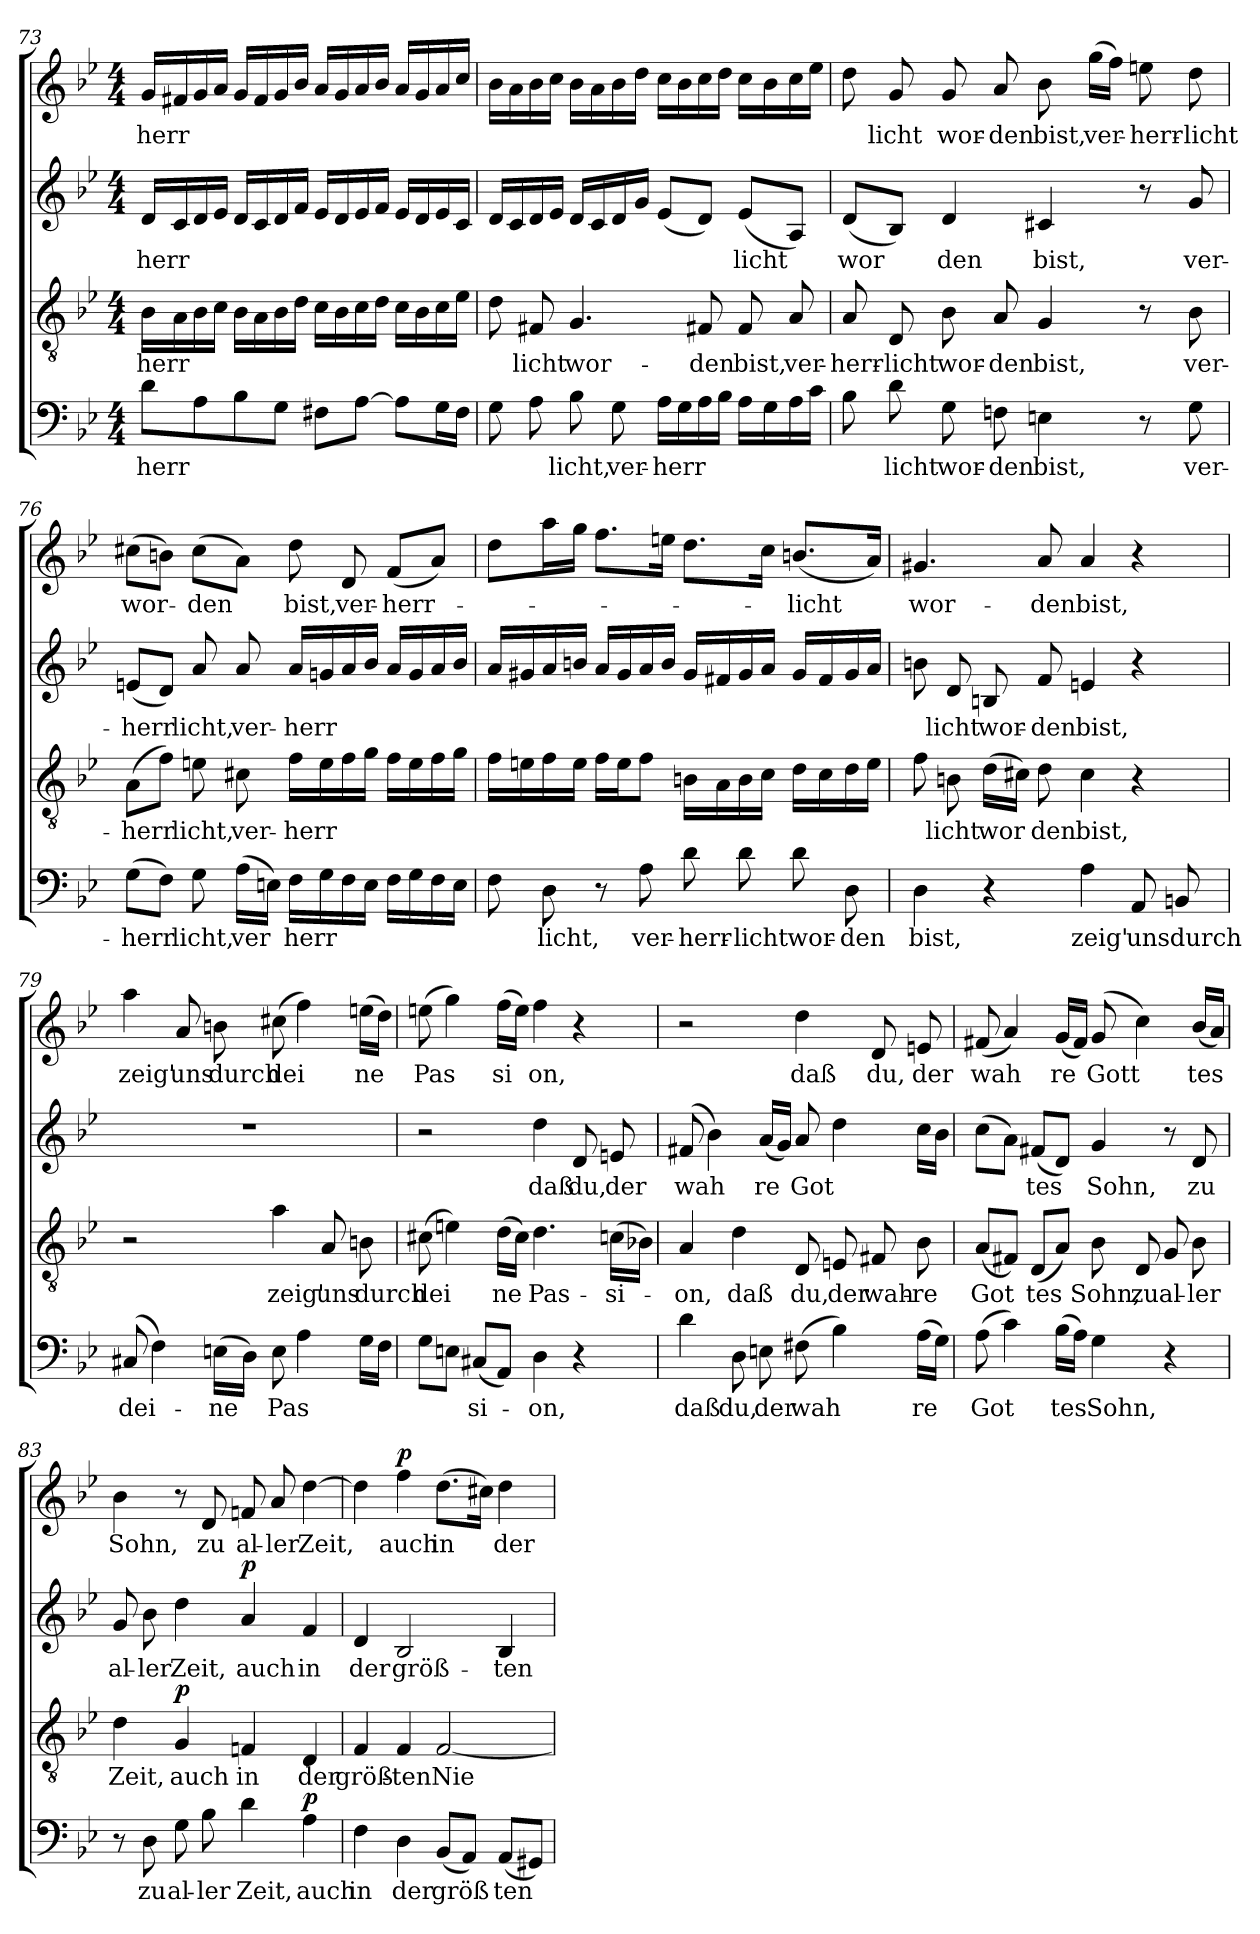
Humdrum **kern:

**kern	**text	**dynam	**kern	**text	**dynam	**kern	**text	**dynam	**kern	**text	**dynam
*part4	*part4	*part4	*part3	*part3	*part3	*part2	*part2	*part2	*part1	*part1	*part1
*staff4	*staff4	*staff4	*staff3	*staff3	*staff3	*staff2	*staff2	*staff2	*staff1	*staff1	*staff1
!!LO:LB:g=z
*clefF4	*	*	*clefGv2	*	*	*clefG2	*	*	*clefG2	*	*
*k[b-e-]	*	*	*k[b-e-]	*	*	*k[b-e-]	*	*	*k[b-e-]	*	*
*B-:	*	*	*B-:	*	*	*B-:	*	*	*B-:	*	*
*M4/4	*	*	*M4/4	*	*	*M4/4	*	*	*M4/4	*	*
=73	=73	=73	=73	=73	=73	=73	=73	=73	=73	=73	=73
!	!LO:LY:b	!	!	!LO:LY:b	!	!	!LO:LY:b	!	!	!LO:LY:b	!
8d\L	-herr	.	16B-\LL	-herr	.	16d/LL	-herr	.	16g/LL	-herr	.
.	.	.	16A\	.	.	16c/	.	.	16f#X/	.	.
8A\	.	.	16B-\	.	.	16d/	.	.	16g/	.	.
.	.	.	16c\JJ	.	.	16e-/JJ	.	.	16a/JJ	.	.
8B-\	.	.	16B-\LL	.	.	16d/LL	.	.	16g/LL	.	.
.	.	.	16A\	.	.	16c/	.	.	16f#/	.	.
8G\J	.	.	16B-\	.	.	16d/	.	.	16g/	.	.
.	.	.	16d\JJ	.	.	16f/JJ	.	.	16b-/JJ	.	.
8F#X\L	.	.	16c\LL	.	.	16e-/LL	.	.	16a/LL	.	.
.	.	.	16B-\	.	.	16d/	.	.	16g/	.	.
[8A\J	.	.	16c\	.	.	16e-/	.	.	16a/	.	.
.	.	.	16d\JJ	.	.	16f/JJ	.	.	16b-/JJ	.	.
8A\L]	.	.	16c\LL	.	.	16e-/LL	.	.	16a/LL	.	.
.	.	.	16B-\	.	.	16d/	.	.	16g/	.	.
16G\L	.	.	16c\	.	.	16e-/	.	.	16a/	.	.
16F#\JJ	.	.	16e-\JJ	.	.	16c/JJ	.	.	16cc/JJ	.	.
=74	=74	=74	=74	=74	=74	=74	=74	=74	=74	=74	=74
8G\	.	.	8d\	.	.	16d/LL	.	.	16b-\LL	.	.
.	.	.	.	.	.	16c/	.	.	16a\	.	.
!	!	!	!	!LO:LY:b	!	!	!	!	!	!	!
8A\	.	.	8F#X/	licht	.	16d/	.	.	16b-\	.	.
.	.	.	.	.	.	16e-/JJ	.	.	16cc\JJ	.	.
!	!LO:LY:b	!	!	!LO:LY:b	!	!	!	!	!	!	!
8B-\	licht,	.	4.G/	wor-	.	16d/LL	.	.	16b-\LL	.	.
.	.	.	.	.	.	16c/	.	.	16a\	.	.
!	!LO:LY:b	!	!	!	!	!	!	!	!	!	!
8G\	ver-	.	.	.	.	16d/	.	.	16b-\	.	.
.	.	.	.	.	.	16g/JJ	.	.	16dd\JJ	.	.
!	!LO:LY:b	!	!	!	!	!	!	!	!	!	!
16A\LL	-herr	.	.	.	.	(<8e-/L	.	.	16cc\LL	.	.
16G\	.	.	.	.	.	.	.	.	16b-\	.	.
!	!	!	!	!LO:LY:b	!	!	!	!	!	!	!
16A\	.	.	8F#X/	-den	.	8d/J)	.	.	16cc\	.	.
16B-\JJ	.	.	.	.	.	.	.	.	16dd\JJ	.	.
!	!	!	!	!LO:LY:b	!	!	!LO:LY:b	!	!	!	!
16A\LL	.	.	8F#/	bist,	.	(<8e-/L	licht	.	16cc\LL	.	.
16G\	.	.	.	.	.	.	.	.	16b-\	.	.
!	!	!	!	!LO:LY:b	!	!	!	!	!	!	!
16A\	.	.	8A/	ver-	.	8A/J)	.	.	16cc\	.	.
16c\JJ	.	.	.	.	.	.	.	.	16ee-\JJ	.	.
!!LO:LB:g=z
=75	=75	=75	=75	=75	=75	=75	=75	=75	=75	=75	=75
!	!	!	!	!LO:LY:b	!	!	!LO:LY:b	!	!	!	!
8B-\	.	.	8A/	-herr-	.	(<8d/L	wor	.	8dd\	.	.
!	!LO:LY:b	!	!	!LO:LY:b	!	!	!	!	!	!LO:LY:b	!
8d\	licht	.	8D/	-licht	.	8B-/J)	.	.	8g/	licht	.
!	!LO:LY:b	!	!	!LO:LY:b	!	!	!LO:LY:b	!	!	!LO:LY:b	!
8G\	wor-	.	8B-\	wor-	.	4d/	den	.	8g/	wor-	.
!	!LO:LY:b	!	!	!LO:LY:b	!	!	!	!	!	!LO:LY:b	!
8Fn\	-den	.	8A/	-den	.	.	.	.	8a/	-den	.
!	!LO:LY:b	!	!	!LO:LY:b	!	!	!LO:LY:b	!	!	!LO:LY:b	!
4En\	bist,	.	4G/	bist,	.	4c#X/	bist,	.	8b-\	bist,	.
!	!	!	!	!	!	!	!	!	!	!LO:LY:b	!
.	.	.	.	.	.	.	.	.	(>16gg\LL	ver-	.
.	.	.	.	.	.	.	.	.	16ff\JJ)	.	.
!	!	!	!	!	!	!	!	!	!	!LO:LY:b	!
8r	.	.	8r	.	.	8r	.	.	8een\	-herr-	.
!	!LO:LY:b	!	!	!LO:LY:b	!	!	!LO:LY:b	!	!	!LO:LY:b	!
8G\	ver-	.	8B-\	ver-	.	8g/	ver-	.	8dd\	-licht	.
=76	=76	=76	=76	=76	=76	=76	=76	=76	=76	=76	=76
!	!LO:LY:b	!	!	!LO:LY:b	!	!	!LO:LY:b	!	!	!LO:LY:b	!
(>8G\L	-herr	.	(>8A\L	-herr	.	(<8en/L	-herr	.	(>8cc#X\L	wor-	.
8F\J)	.	.	8f\J)	.	.	8d/J)	.	.	8bn\J)	.	.
!	!LO:LY:b	!	!	!LO:LY:b	!	!	!LO:LY:b	!	!	!LO:LY:b	!
8G\	licht,	.	8en\	licht,	.	8a/	licht,	.	(>8cc#\L	-den	.
!	!LO:LY:b	!	!	!LO:LY:b	!	!	!LO:LY:b	!	!	!	!
(>16A\LL	ver	.	8c#X\	ver-	.	8a/	ver-	.	8a\J)	.	.
16En\JJ)	.	.	.	.	.	.	.	.	.	.	.
!	!LO:LY:b	!	!	!LO:LY:b	!	!	!LO:LY:b	!	!	!LO:LY:b	!
16F\LL	herr	.	16f\LL	-herr	.	16a/LL	-herr	.	8dd\	bist,	.
16G\	.	.	16e\	.	.	16gn/	.	.	.	.	.
!	!	!	!	!	!	!	!	!	!	!LO:LY:b	!
16F\	.	.	16f\	.	.	16a/	.	.	8d/	ver-	.
16E\JJ	.	.	16g\JJ	.	.	16b-/JJ	.	.	.	.	.
!	!	!	!	!	!	!	!	!	!	!LO:LY:b	!
16F\LL	.	.	16f\LL	.	.	16a/LL	.	.	(<8f/L	-herr-	.
16G\	.	.	16e\	.	.	16g/	.	.	.	.	.
16F\	.	.	16f\	.	.	16a/	.	.	8a/J)	.	.
16E\JJ	.	.	16g\JJ	.	.	16b-/JJ	.	.	.	.	.
!!LO:PB:g=z
=77	=77	=77	=77	=77	=77	=77	=77	=77	=77	=77	=77
8F\	.	.	16f\LL	.	.	16a/LL	.	.	8dd\L	.	.
.	.	.	16en\	.	.	16g#X/	.	.	.	.	.
!	!LO:LY:b	!	!	!	!	!	!	!	!	!	!
8D\	licht,	.	16f\	.	.	16a/	.	.	16aa\L	.	.
.	.	.	16e\JJ	.	.	16bn/JJ	.	.	16gg\JJ	.	.
8r	.	.	16f\LL	.	.	16a/LL	.	.	8.ff\L	.	.
.	.	.	16e\J	.	.	16g#/	.	.	.	.	.
!	!LO:LY:b	!	!	!	!	!	!	!	!	!	!
8A\	ver-	.	8f\J	.	.	16a/	.	.	.	.	.
.	.	.	.	.	.	16b/JJ	.	.	16een\Jk	.	.
!	!LO:LY:b	!	!	!	!	!	!	!	!	!	!
8d\	-herr-	.	16Bn\LL	.	.	16g#/LL	.	.	8.dd\L	.	.
.	.	.	16A\	.	.	16f#X/	.	.	.	.	.
!	!LO:LY:b	!	!	!	!	!	!	!	!	!	!
8d\	-licht	.	16B\	.	.	16g#/	.	.	.	.	.
.	.	.	16c\JJ	.	.	16a/JJ	.	.	16cc\Jk	.	.
!	!LO:LY:b	!	!	!	!	!	!	!	!	!LO:LY:b	!
8d\	wor-	.	16d\LL	.	.	16g#/LL	.	.	(<8.bn/L	-licht	.
.	.	.	16c\	.	.	16f#/	.	.	.	.	.
!	!LO:LY:b	!	!	!	!	!	!	!	!	!	!
8D\	-den	.	16d\	.	.	16g#/	.	.	.	.	.
.	.	.	16e\JJ	.	.	16a/JJ	.	.	16a/Jk)	.	.
=78	=78	=78	=78	=78	=78	=78	=78	=78	=78	=78	=78
!	!LO:LY:b	!	!	!	!	!	!	!	!	!LO:LY:b	!
4D\	bist,	.	8f\	.	.	8bn\	.	.	4.g#X/	wor-	.
!	!	!	!	!LO:LY:b	!	!	!LO:LY:b	!	!	!	!
.	.	.	8Bn\	licht	.	8d/	licht	.	.	.	.
!	!	!	!	!LO:LY:b	!	!	!LO:LY:b	!	!	!	!
4r	.	.	(>16d\LL	wor	.	8Bn/	wor-	.	.	.	.
.	.	.	16c#X\JJ)	.	.	.	.	.	.	.	.
!	!	!	!	!LO:LY:b	!	!	!LO:LY:b	!	!	!LO:LY:b	!
.	.	.	8d\	den	.	8f/	-den	.	8a/	-den	.
!	!LO:LY:b	!	!	!LO:LY:b	!	!	!LO:LY:b	!	!	!LO:LY:b	!
4A\	zeig'	.	4c#\	bist,	.	4en/	bist,	.	4a/	bist,	.
!	!LO:LY:b	!	!	!	!	!	!	!	!	!	!
8AA/	uns	.	4r	.	.	4r	.	.	4r	.	.
!	!LO:LY:b	!	!	!	!	!	!	!	!	!	!
8BBn/	durch	.	.	.	.	.	.	.	.	.	.
!!LO:LB:g=z
=79	=79	=79	=79	=79	=79	=79	=79	=79	=79	=79	=79
!	!LO:LY:b	!	!	!	!	!	!	!	!	!LO:LY:b	!
(<8C#X/	dei-	.	2r	.	.	1r	.	.	4aa\	zeig'	.
4F\)	.	.	.	.	.	.	.	.	.	.	.
!	!	!	!	!	!	!	!	!	!	!LO:LY:b	!
.	.	.	.	.	.	.	.	.	8a/	uns	.
!	!LO:LY:b	!	!	!	!	!	!	!	!	!LO:LY:b	!
(>16En\LL	-ne	.	.	.	.	.	.	.	8bn\	durch	.
16D\JJ)	.	.	.	.	.	.	.	.	.	.	.
!	!LO:LY:b	!	!	!LO:LY:b	!	!	!	!	!	!LO:LY:b	!
8E\	Pas	.	4a\	zeig'	.	.	.	.	(>8cc#X\	dei	.
4A\	.	.	.	.	.	.	.	.	4ff\)	.	.
!	!	!	!	!LO:LY:b	!	!	!	!	!	!	!
.	.	.	8A/	uns	.	.	.	.	.	.	.
!	!	!	!	!LO:LY:b	!	!	!	!	!	!LO:LY:b	!
16G\LL	.	.	8Bn\	durch	.	.	.	.	(>16een\LL	ne	.
16F\JJ	.	.	.	.	.	.	.	.	16dd\JJ)	.	.
=80	=80	=80	=80	=80	=80	=80	=80	=80	=80	=80	=80
!	!	!	!	!LO:LY:b	!	!	!	!	!	!LO:LY:b	!
8G\L	.	.	(>8c#X\	dei	.	2r	.	.	(>8een\	Pas	.
8En\J	.	.	4en\)	.	.	.	.	.	4gg\)	.	.
!	!LO:LY:b	!	!	!	!	!	!	!	!	!	!
(<8C#X/L	si-	.	.	.	.	.	.	.	.	.	.
!	!	!	!	!LO:LY:b	!	!	!	!	!	!LO:LY:b	!
8AA/J)	.	.	(>16d\LL	ne	.	.	.	.	(>16ff\LL	si	.
.	.	.	16c#\JJ)	.	.	.	.	.	16ee\JJ)	.	.
!	!LO:LY:b	!	!	!LO:LY:b	!	!	!LO:LY:b	!	!	!LO:LY:b	!
4D\	-on,	.	4.d\	Pas-	.	4dd\	daß	.	4ff\	on,	.
!	!	!	!	!	!	!	!LO:LY:b	!	!	!	!
4r	.	.	.	.	.	8d/	du,	.	4r	.	.
!	!	!	!	!LO:LY:b	!	!	!LO:LY:b	!	!	!	!
.	.	.	(>16cn\LL	-si-	.	8en/	der	.	.	.	.
.	.	.	16B-X\JJ)	.	.	.	.	.	.	.	.
=81	=81	=81	=81	=81	=81	=81	=81	=81	=81	=81	=81
!	!LO:LY:b	!	!	!LO:LY:b	!	!	!LO:LY:b	!	!	!	!
4d\	daß	.	4A/	-on,	.	(<8f#X/	wah	.	2r	.	.
.	.	.	.	.	.	4b-\)	.	.	.	.	.
!	!LO:LY:b	!	!	!LO:LY:b	!	!	!	!	!	!	!
8D\	du,	.	4d\	daß	.	.	.	.	.	.	.
!	!LO:LY:b	!	!	!	!	!	!LO:LY:b	!	!	!	!
8En\	der	.	.	.	.	(<16a/LL	re	.	.	.	.
.	.	.	.	.	.	16g/JJ)	.	.	.	.	.
!	!LO:LY:b	!	!	!LO:LY:b	!	!	!LO:LY:b	!	!	!LO:LY:b	!
(>8F#X\	wah	.	8D/	du,	.	8a/	Got	.	4dd\	daß	.
!	!	!	!	!LO:LY:b	!	!	!	!	!	!	!
4B-\)	.	.	8En/	der	.	4dd\	.	.	.	.	.
!	!	!	!	!LO:LY:b	!	!	!	!	!	!LO:LY:b	!
.	.	.	8F#X/	wah-	.	.	.	.	8d/	du,	.
!	!LO:LY:b	!	!	!LO:LY:b	!	!	!	!	!	!LO:LY:b	!
(>16A\LL	re	.	8B-\	-re	.	16cc\LL	.	.	8en/	der	.
16G\JJ)	.	.	.	.	.	16b-\JJ	.	.	.	.	.
!!LO:PB:g=z
=82	=82	=82	=82	=82	=82	=82	=82	=82	=82	=82	=82
!	!LO:LY:b	!	!	!LO:LY:b	!	!	!	!	!	!LO:LY:b	!
(>8A\	Got	.	(<8A/L	Got	.	(>8cc\L	.	.	(<8f#X/	wah	.
4c\)	.	.	8F#X/J)	.	.	8a\J)	.	.	4a/)	.	.
!	!	!	!	!LO:LY:b	!	!	!LO:LY:b	!	!	!	!
.	.	.	(<8D/L	tes	.	(<8f#X/L	tes	.	.	.	.
!	!LO:LY:b	!	!	!	!	!	!	!	!	!LO:LY:b	!
(>16B-\LL	tes	.	8A/J)	.	.	8d/J)	.	.	(<16g/LL	re	.
16A\JJ)	.	.	.	.	.	.	.	.	16f#/JJ)	.	.
!	!LO:LY:b	!	!	!LO:LY:b	!	!	!LO:LY:b	!	!	!LO:LY:b	!
4G\	Sohn,	.	8B-\	Sohn,	.	4g/	Sohn,	.	(<8g/	Gott	.
!	!	!	!	!LO:LY:b	!	!	!	!	!	!	!
.	.	.	8D/	zu	.	.	.	.	4cc\)	.	.
!	!	!	!	!LO:LY:b	!	!	!	!	!	!	!
4r	.	.	8G/	al-	.	8r	.	.	.	.	.
!	!	!	!	!LO:LY:b	!	!	!LO:LY:b	!	!	!LO:LY:b	!
.	.	.	8B-\	-ler	.	8d/	zu	.	(<16b-/LL	tes	.
.	.	.	.	.	.	.	.	.	16a/JJ)	.	.
=83	=83	=83	=83	=83	=83	=83	=83	=83	=83	=83	=83
!	!	!	!	!LO:LY:b	!	!	!LO:LY:b	!	!	!LO:LY:b	!
8r	.	.	4d\	Zeit,	.	8g/	al-	.	4b-\	Sohn,	.
!	!LO:LY:b	!	!	!	!	!	!LO:LY:b	!	!	!	!
8D\	zu	.	.	.	.	8b-\	-ler	.	.	.	.
!	!LO:LY:b	!	!	!LO:LY:b	!LO:DY:a	!	!LO:LY:b	!	!	!	!
8G\	al-	.	4G/	auch	p	4dd\	Zeit,	.	8r	.	.
!	!LO:LY:b	!	!	!	!	!	!	!	!	!LO:LY:b	!
8B-\	-ler	.	.	.	.	.	.	.	8d/	zu	.
!	!LO:LY:b	!	!	!LO:LY:b	!	!	!LO:LY:b	!LO:DY:a	!	!LO:LY:b	!
4d\	Zeit,	.	4Fn/	in	.	4a/	auch	p	8fn/	al-	.
!	!	!	!	!	!	!	!	!	!	!LO:LY:b	!
.	.	.	.	.	.	.	.	.	8a/	-ler	.
!	!LO:LY:b	!LO:DY:a	!	!LO:LY:b	!	!	!LO:LY:b	!	!	!LO:LY:b	!
4A\	auch	p	4D/	der	.	4f/	in	.	[4dd\	Zeit,	.
=84	=84	=84	=84	=84	=84	=84	=84	=84	=84	=84	=84
!	!LO:LY:b	!	!	!LO:LY:b	!	!	!LO:LY:b	!	!	!	!
4F\	in	.	4F/	größ-	.	4d/	der	.	4dd\]	.	.
!	!LO:LY:b	!	!	!LO:LY:b	!	!	!LO:LY:b	!	!	!LO:LY:b	!LO:DY:a
4D\	der	.	4F/	-ten	.	2B-/	größ-	.	4ff\	auch	p
!	!LO:LY:b	!	!	!LO:LY:b	!	!	!	!	!	!LO:LY:b	!
(<8BB-/L	größ	.	[2F/	Nie-	.	.	.	.	(>8.dd\L	in	.
8AA/J)	.	.	.	.	.	.	.	.	.	.	.
.	.	.	.	.	.	.	.	.	16cc#X\Jk)	.	.
!	!LO:LY:b	!	!	!	!	!	!LO:LY:b	!	!	!LO:LY:b	!
(<8AA/L	ten	.	.	.	.	4B-/	-ten	.	4dd\	der	.
8GG#X/J)	.	.	.	.	.	.	.	.	.	.	.
=	=	=	=	=	=	=	=	=	=	=	=
*-	*-	*-	*-	*-	*-	*-	*-	*-	*-	*-	*-
